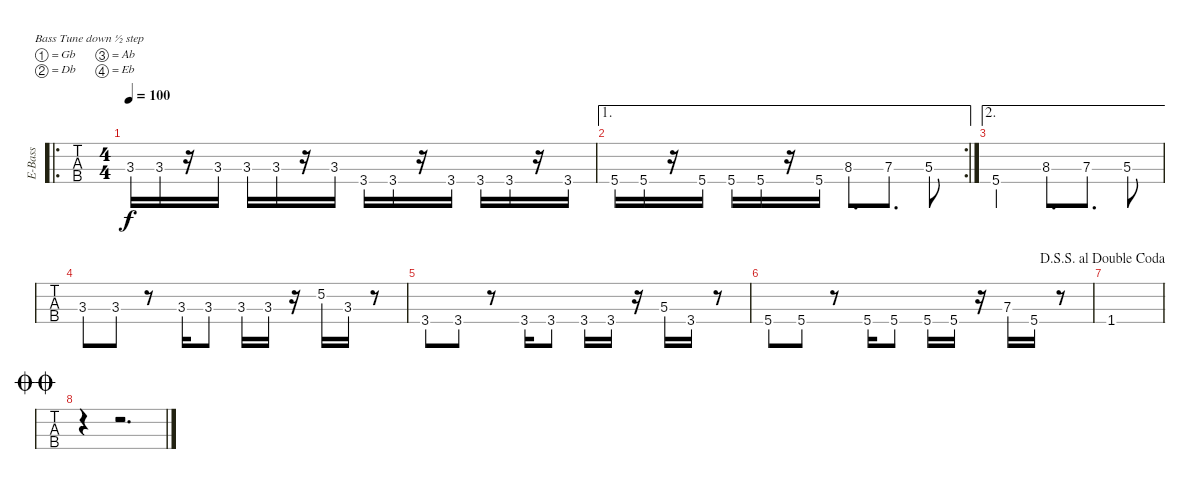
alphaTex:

\bracketExtendMode groupsimilarinstruments
\otherSystemsTrackNameOrientation horizontal
\track ("Electric Bass" "E-Bass") {multiBarRest instrument electricbassfinger}
\staff {tabs}
\tuning (Gb2 Db2 Ab1 Eb1)
\ro
\ts (4 4)
\tempo 100
\clef f4
\ks c
3.3.16{dy f} 3.3.16 r.16 3.3.16 3.3.16 3.3.16 r.16 3.3.16 3.4.16 3.4.16 r.16 3.4.16 3.4.16 3.4.16 r.16 3.4.16 |
\ae 1
\rc 2
5.4.16 5.4.16 r.16 5.4.16 5.4.16 5.4.16 r.16 5.4.16 8.3.8{d} 7.3.8{d} 5.3.8 |
\ae 2
5.4.2 8.3.8{d} 7.3.8{d} 5.3.8 |
3.3.8 3.3.8 r.8 3.3.16 3.3.8 3.3.16 3.3.16 r.16 5.2.16 3.3.16 r.8 |
3.4.8 3.4.8 r.8 3.4.16 3.4.8 3.4.16 3.4.16 r.16 5.3.16 3.4.16 r.8 |
5.4.8 5.4.8 r.8 5.4.16 5.4.8 5.4.16 5.4.16 r.16 7.3.16 5.4.16 r.8 |
\jump dalsegnosegnoaldoublecoda
1.4.1 |
\jump doublecoda
r.4 r.2{d}
